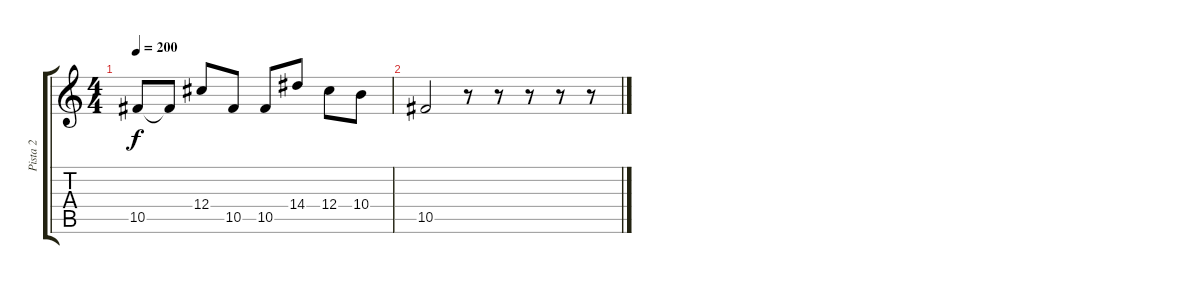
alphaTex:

\track ("Pista 2" "Pista 2") {instrument distortionguitar}
\staff {score tabs}
\tuning (Eb4 Bb3 Gb3 Db3 Ab2 Eb2) {hide}
\ts (4 4)
\tempo 200
\clef g2
\ks c
10.5.8{dy f} 10.5{t}.8 12.4.8 10.5.8 10.5.8 14.4.8 12.4.8 10.4.8 |
10.5.2 r.8 r.8 r.8 r.8 r.8
